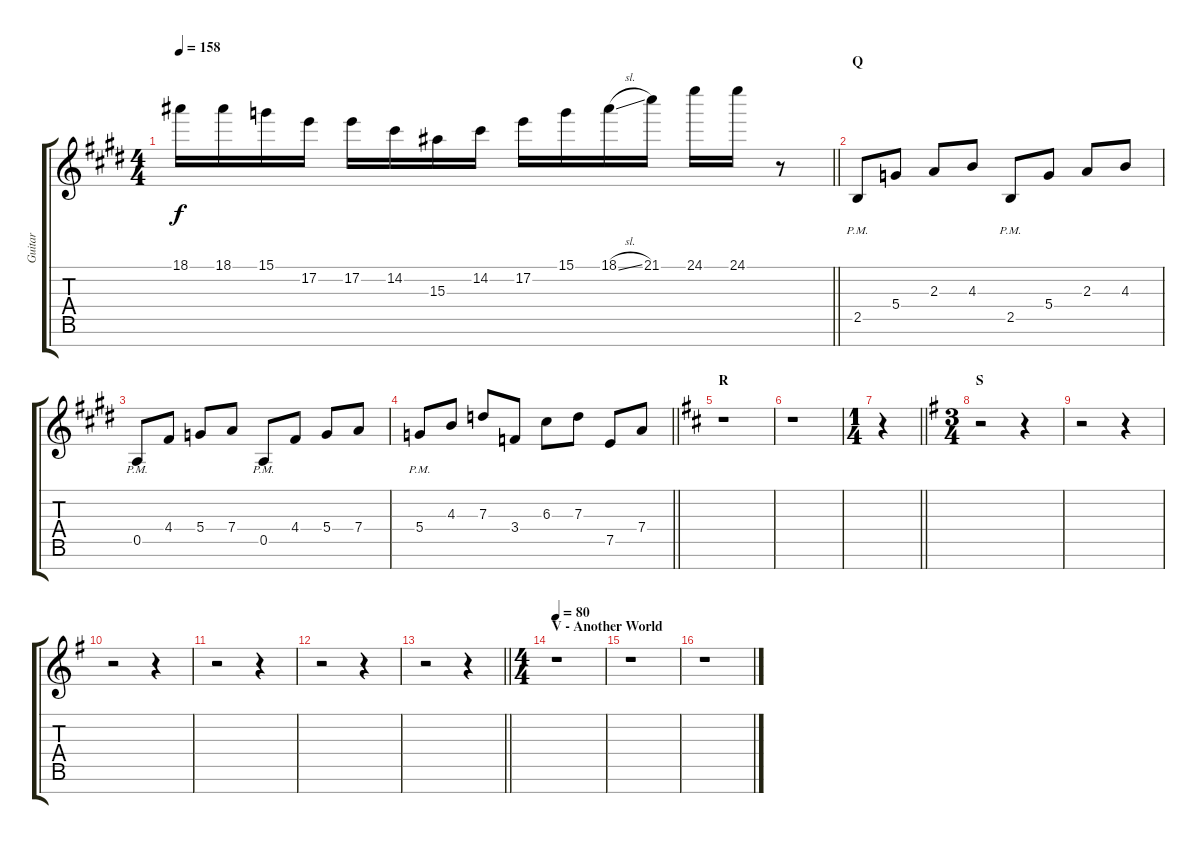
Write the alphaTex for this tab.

\track ("Guitar" "Guitar") {instrument distortionguitar}
\staff {score tabs}
\tuning (E4 B3 G3 D3 A2 E2 B1) {hide}
\ts (4 4)
\tempo 158
\clef g2
\barLineRight lightlight
\ks c#minor
18.1.16{dy f} 18.1.16 15.1.16 17.2.16 17.2.16 14.2.16 15.3.16 14.2.16 17.2.16 15.1.16 18.1{sl}.16 21.1.16 24.1.16 24.1.16 r.8 |
\section ("" "Q")
2.5{pm}.8 5.4.8 2.3.8 4.3.8 2.5{pm}.8 5.4.8 2.3.8 4.3.8 |
0.5{pm}.8 4.4.8 5.4.8 7.4.8 0.5{pm}.8 4.4.8 5.4.8 7.4.8 |
\barLineRight lightlight
5.4{pm}.8 4.3.8 7.3.8 3.4.8 6.3.8 7.3.8 7.5.8 7.4.8 |
\section ("" "R")
\ks bminor
r.1 |
r.1 |
\ts (1 4)
\barLineRight lightlight
r.4 |
\ts (3 4)
\section ("" "S")
\ks eminor
r.2 r.4 |
r.2 r.4 |
r.2 r.4 |
r.2 r.4 |
\ks g
r.2 r.4 |
\barLineRight lightlight
r.2 r.4 |
\ts (4 4)
\section ("" "V - Another World")
\tempo 74
\tempo 80
r.1 |
r.1 |
r.1
